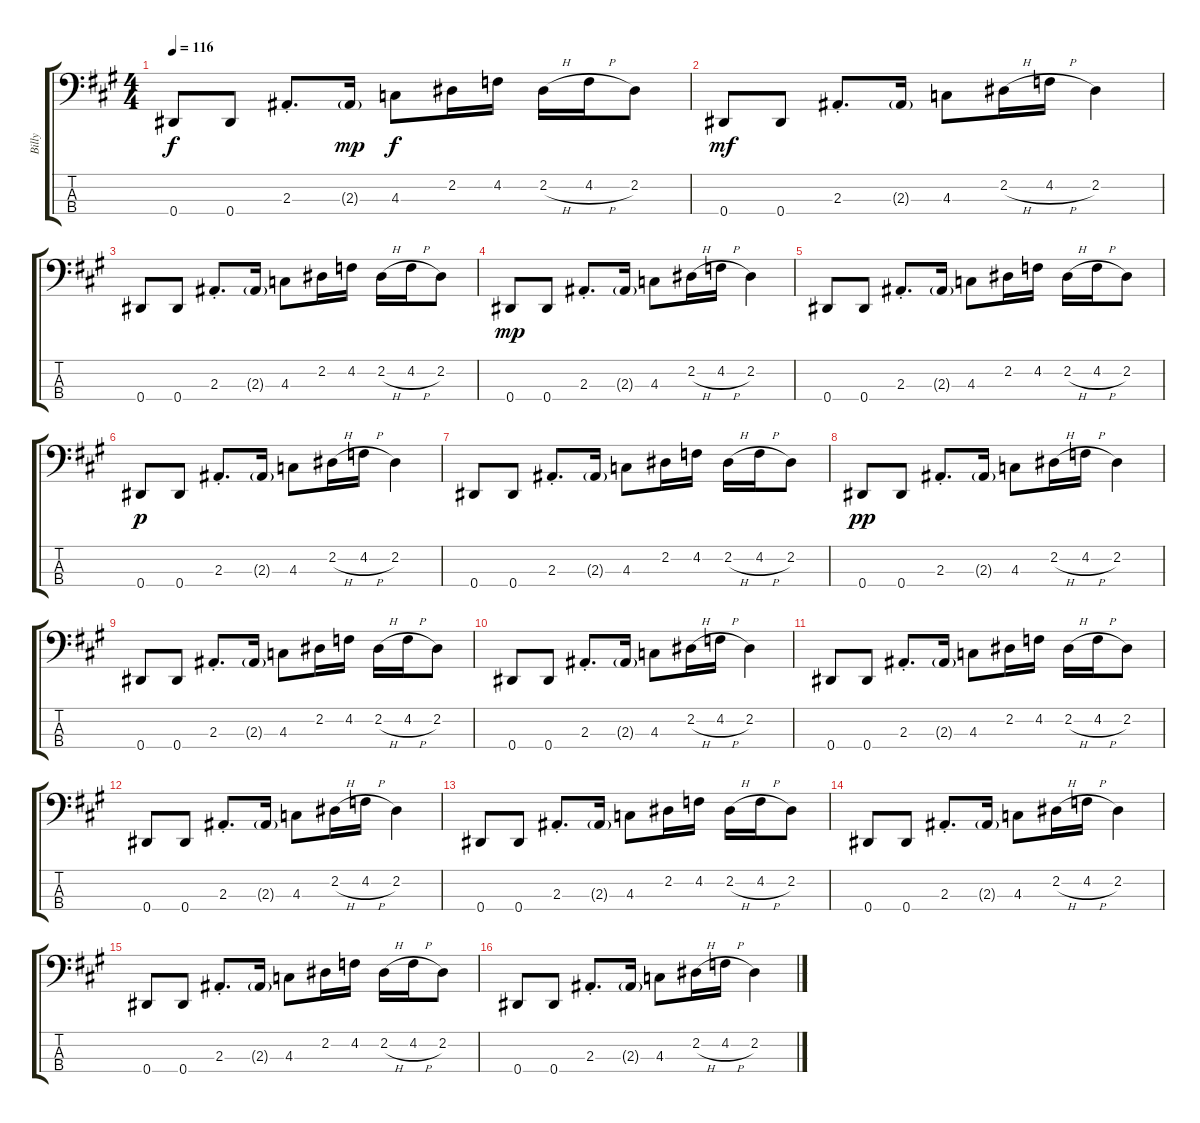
\track ("Billy" "Billy") {instrument electricbassfinger}
\staff {score tabs}
\tuning (Gb2 Db2 Ab1 Eb1) {hide}
\ts (4 4)
\tempo 116
\clef f4
\ks a
0.4.8{dy f} 0.4.8 2.3{st}.8{d} 2.3{g}.16{dy mp} 4.3.8{dy f} 2.2.16 4.2.16 2.2{h}.16 4.2{h}.16 2.2.8 |
0.4.8{dy mf} 0.4.8 2.3{st}.8{d} 2.3{g}.16 4.3.8 2.2{h}.16 4.2{h}.16 2.2.4 |
0.4.8 0.4.8 2.3{st}.8{d} 2.3{g}.16 4.3.8 2.2.16 4.2.16 2.2{h}.16 4.2{h}.16 2.2.8 |
0.4.8{dy mp} 0.4.8 2.3{st}.8{d} 2.3{g}.16 4.3.8 2.2{h}.16 4.2{h}.16 2.2.4 |
0.4.8 0.4.8 2.3{st}.8{d} 2.3{g}.16 4.3.8 2.2.16 4.2.16 2.2{h}.16 4.2{h}.16 2.2.8 |
0.4.8{dy p} 0.4.8 2.3{st}.8{d} 2.3{g}.16 4.3.8 2.2{h}.16 4.2{h}.16 2.2.4 |
0.4.8 0.4.8 2.3{st}.8{d} 2.3{g}.16 4.3.8 2.2.16 4.2.16 2.2{h}.16 4.2{h}.16 2.2.8 |
0.4.8{dy pp} 0.4.8 2.3{st}.8{d} 2.3{g}.16 4.3.8 2.2{h}.16 4.2{h}.16 2.2.4 |
0.4.8 0.4.8 2.3{st}.8{d} 2.3{g}.16 4.3.8 2.2.16 4.2.16 2.2{h}.16 4.2{h}.16 2.2.8 |
0.4.8 0.4.8 2.3{st}.8{d} 2.3{g}.16 4.3.8 2.2{h}.16 4.2{h}.16 2.2.4 |
0.4.8 0.4.8 2.3{st}.8{d} 2.3{g}.16 4.3.8 2.2.16 4.2.16 2.2{h}.16 4.2{h}.16 2.2.8 |
0.4.8 0.4.8 2.3{st}.8{d} 2.3{g}.16 4.3.8 2.2{h}.16 4.2{h}.16 2.2.4 |
0.4.8 0.4.8 2.3{st}.8{d} 2.3{g}.16 4.3.8 2.2.16 4.2.16 2.2{h}.16 4.2{h}.16 2.2.8 |
0.4.8 0.4.8 2.3{st}.8{d} 2.3{g}.16 4.3.8 2.2{h}.16 4.2{h}.16 2.2.4 |
0.4.8 0.4.8 2.3{st}.8{d} 2.3{g}.16 4.3.8 2.2.16 4.2.16 2.2{h}.16 4.2{h}.16 2.2.8 |
0.4.8 0.4.8 2.3{st}.8{d} 2.3{g}.16 4.3.8 2.2{h}.16 4.2{h}.16 2.2.4
